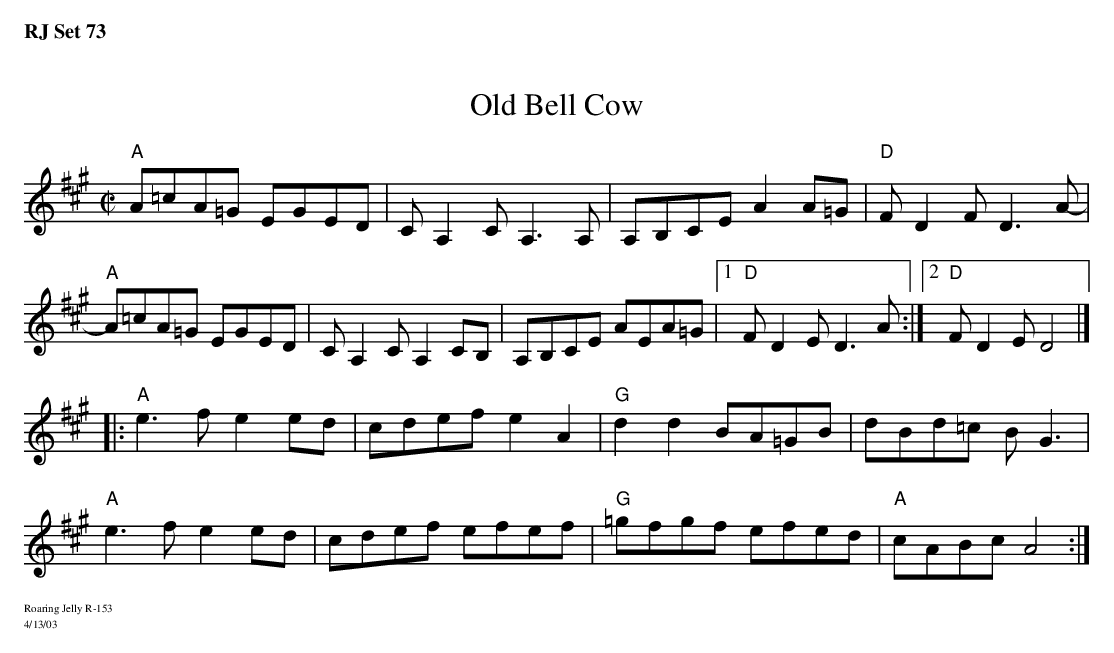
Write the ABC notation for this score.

X:1
T:Old Bell Cow
M:C|
L:1/8
K:A
"A"A=cA=G EGED | CA,2CA,3A, | A,B,CE A2A=G | "D"FD2F D3A- |
"A"A=cA=G EGED | CA,2C A,2CB, |A,B,CE AEA=G |1 "D"FD2E D3A :|2 "D"FD2E D4 |]
|: \
"A"e3f e2ed | cdef e2A2 | "G"d2d2 BA=GB | dBd=c BG3 |
"A"e3f e2ed | cdef efef | "G"=gfgf efed | "A"cABc A4 :|
